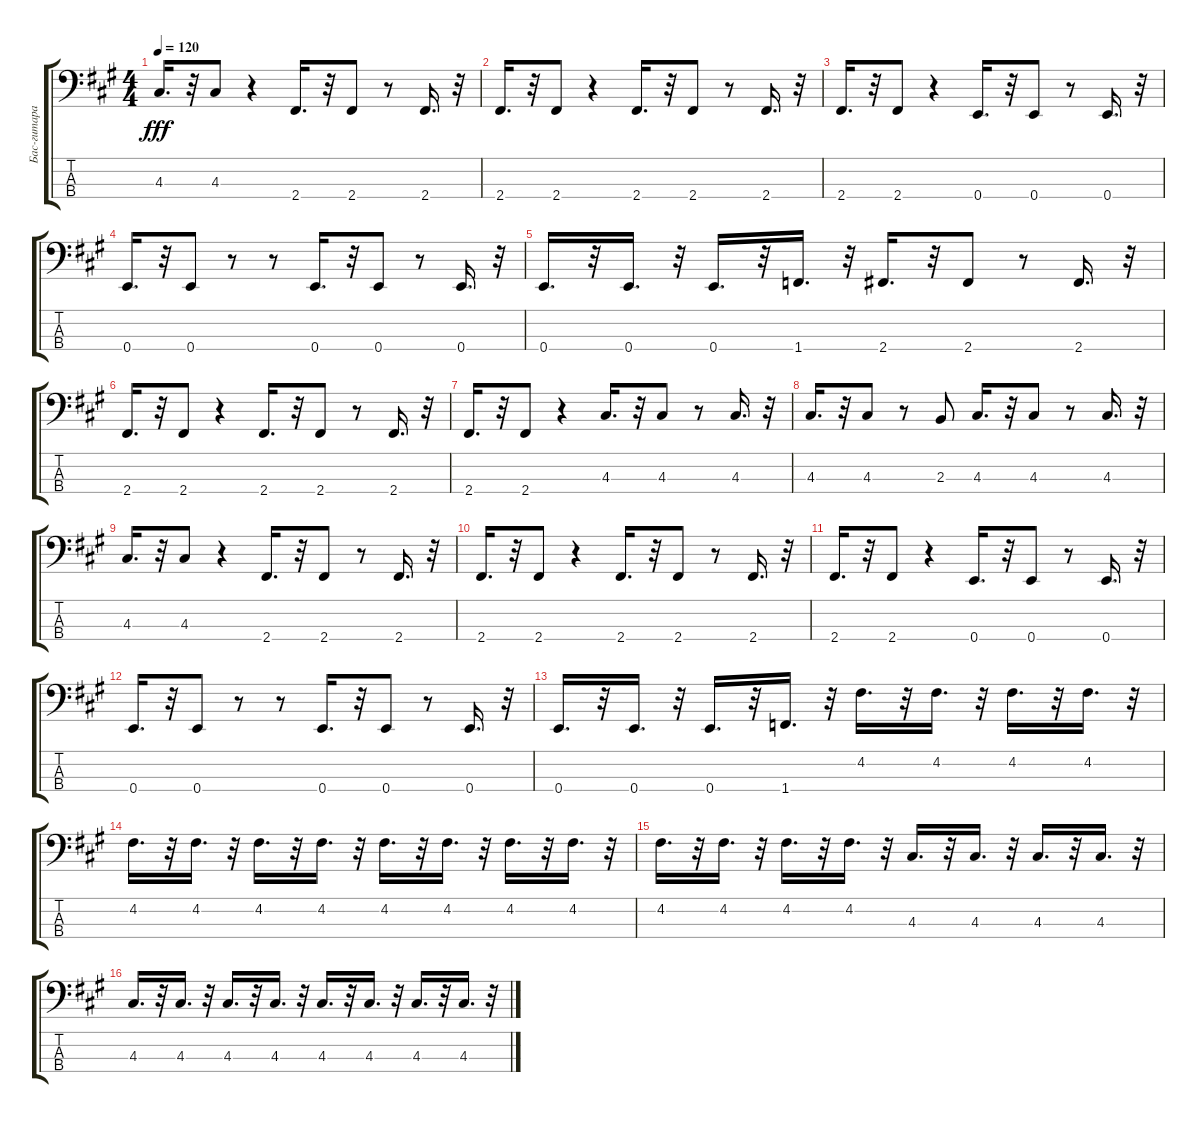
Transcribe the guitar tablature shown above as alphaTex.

\track ("Бас-гитара" "Бас-гитара") {instrument electricbassfinger}
\staff {score tabs}
\tuning (G2 D2 A1 E1) {hide}
\ts (4 4)
\tempo 120
\clef f4
\ks f#minor
4.3.16{d dy fff} r.32 4.3.8 r.4 2.4.16{d} r.32 2.4.8 r.8 2.4.16{d} r.32 |
2.4.16{d} r.32 2.4.8 r.4 2.4.16{d} r.32 2.4.8 r.8 2.4.16{d} r.32 |
2.4.16{d} r.32 2.4.8 r.4 0.4.16{d} r.32 0.4.8 r.8 0.4.16{d} r.32 |
0.4.16{d} r.32 0.4.8 r.8 r.8 0.4.16{d} r.32 0.4.8 r.8 0.4.16{d} r.32 |
0.4.16{d} r.32 0.4.16{d} r.32 0.4.16{d} r.32 1.4.16{d} r.32 2.4.16{d} r.32 2.4.8 r.8 2.4.16{d} r.32 |
2.4.16{d} r.32 2.4.8 r.4 2.4.16{d} r.32 2.4.8 r.8 2.4.16{d} r.32 |
2.4.16{d} r.32 2.4.8 r.4 4.3.16{d} r.32 4.3.8 r.8 4.3.16{d} r.32 |
4.3.16{d} r.32 4.3.8 r.8 2.3.8 4.3.16{d} r.32 4.3.8 r.8 4.3.16{d} r.32 |
4.3.16{d} r.32 4.3.8 r.4 2.4.16{d} r.32 2.4.8 r.8 2.4.16{d} r.32 |
2.4.16{d} r.32 2.4.8 r.4 2.4.16{d} r.32 2.4.8 r.8 2.4.16{d} r.32 |
2.4.16{d} r.32 2.4.8 r.4 0.4.16{d} r.32 0.4.8 r.8 0.4.16{d} r.32 |
0.4.16{d} r.32 0.4.8 r.8 r.8 0.4.16{d} r.32 0.4.8 r.8 0.4.16{d} r.32 |
0.4.16{d} r.32 0.4.16{d} r.32 0.4.16{d} r.32 1.4.16{d} r.32 4.2.16{d} r.32 4.2.16{d} r.32 4.2.16{d} r.32 4.2.16{d} r.32 |
4.2.16{d} r.32 4.2.16{d} r.32 4.2.16{d} r.32 4.2.16{d} r.32 4.2.16{d} r.32 4.2.16{d} r.32 4.2.16{d} r.32 4.2.16{d} r.32 |
4.2.16{d} r.32 4.2.16{d} r.32 4.2.16{d} r.32 4.2.16{d} r.32 4.3.16{d} r.32 4.3.16{d} r.32 4.3.16{d} r.32 4.3.16{d} r.32 |
4.3.16{d} r.32 4.3.16{d} r.32 4.3.16{d} r.32 4.3.16{d} r.32 4.3.16{d} r.32 4.3.16{d} r.32 4.3.16{d} r.32 4.3.16{d} r.32
